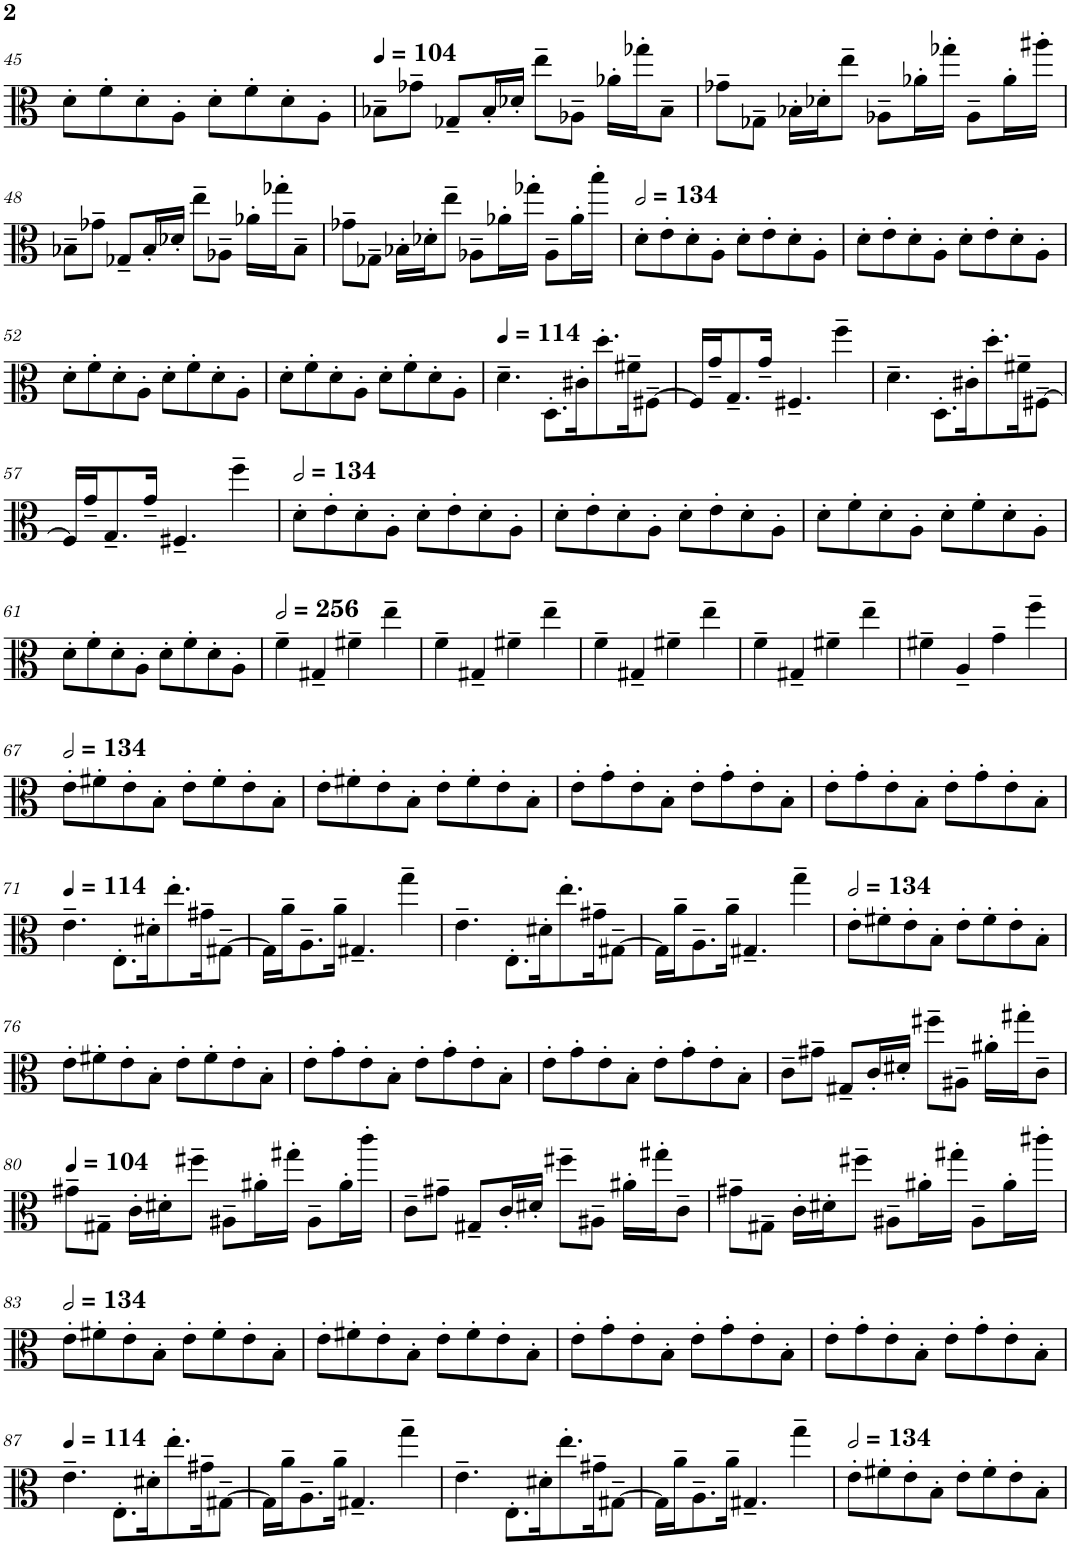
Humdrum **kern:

**kern
*part1
*staff1
*I"Viola
*I'Vla.
!!LO:PB:g=z
*clefC3
*k[]
*M4/4
=45
8d'\L
8f'\
8d'\
8A'\J
8d'\L
8f'\
8d'\
8A'\J
=46
*MM104
8B-X~\L
8g-X~\J
8G-X~/L
16B-'/L
16d-X'/JJ
8ee~\L
8A-X~\J
16a-X'\LL
16gg-X'\J
8B-~\J
=47
8g-X~\L
8G-X~\J
16B-X'\LL
16d-X'\J
8ee~\J
8A-X~\L
16a-X'\L
16gg-X'\JJ
8A-~\L
16a-'\L
16aa#X'\JJ
!!LO:LB:g=z
=48
8B-X~\L
8g-X~\J
8G-X~/L
16B-'/L
16d-X'/JJ
8ee~\L
8A-X~\J
16a-X'\LL
16gg-X'\J
8B-~\J
=49
8g-X~\L
8G-X~\J
16B-X'\LL
16d-X'\J
8ee~\J
8A-X~\L
16a-X'\L
16gg-X'\JJ
8A-~\L
16a-'\L
16bb'\JJ
=50
*MM268
8d'\L
8e'\
8d'\
8A'\J
8d'\L
8e'\
8d'\
8A'\J
=51
8d'\L
8e'\
8d'\
8A'\J
8d'\L
8e'\
8d'\
8A'\J
!!LO:LB:g=z
=52
8d'\L
8f'\
8d'\
8A'\J
8d'\L
8f'\
8d'\
8A'\J
=53
8d'\L
8f'\
8d'\
8A'\J
8d'\L
8f'\
8d'\
8A'\J
=54
*MM114
4.d~\
8.D'\L
16c#X'\K
8.dd'\
16f#X~\K
[8F#X~\J
=55
16F#/LL]
16g~/J
8.G~/
16g~/Jk
4.F#X~/
4ff~\
=56
4.d~\
8.D'\L
16c#X'\K
8.dd'\
16f#X~\K
[8F#X~\J
!!LO:LB:g=z
=57
16F#/LL]
16g~/J
8.G~/
16g~/Jk
4.F#X~/
4ff~\
=58
*MM268
8d'\L
8e'\
8d'\
8A'\J
8d'\L
8e'\
8d'\
8A'\J
=59
8d'\L
8e'\
8d'\
8A'\J
8d'\L
8e'\
8d'\
8A'\J
=60
8d'\L
8f'\
8d'\
8A'\J
8d'\L
8f'\
8d'\
8A'\J
!!LO:LB:g=z
=61
8d'\L
8f'\
8d'\
8A'\J
8d'\L
8f'\
8d'\
8A'\J
=62
*MM512
4f~\
4G#X~/
4f#X~\
4ee~\
=63
4f~\
4G#X~/
4f#X~\
4ee~\
=64
4f~\
4G#X~/
4f#X~\
4ee~\
=65
4f~\
4G#X~/
4f#X~\
4ee~\
=66
4f#X~\
4A~/
4g~\
4ff~\
!!LO:LB:g=z
=67
*MM268
8e'\L
8f#X'\
8e'\
8B'\J
8e'\L
8f#'\
8e'\
8B'\J
=68
8e'\L
8f#X'\
8e'\
8B'\J
8e'\L
8f#'\
8e'\
8B'\J
=69
8e'\L
8g'\
8e'\
8B'\J
8e'\L
8g'\
8e'\
8B'\J
=70
8e'\L
8g'\
8e'\
8B'\J
8e'\L
8g'\
8e'\
8B'\J
!!LO:LB:g=z
=71
*MM114
4.e~\
8.E'\L
16d#X'\K
8.ee'\
16g#X~\K
[8G#X~\J
=72
16G#\LL]
16a~\J
8.A~\
16a~\Jk
4.G#X~/
4gg~\
=73
4.e~\
8.E'\L
16d#X'\K
8.ee'\
16g#X~\K
[8G#X~\J
=74
16G#\LL]
16a~\J
8.A~\
16a~\Jk
4.G#X~/
4gg~\
=75
*MM268
8e'\L
8f#X'\
8e'\
8B'\J
8e'\L
8f#'\
8e'\
8B'\J
!!LO:LB:g=z
=76
8e'\L
8f#X'\
8e'\
8B'\J
8e'\L
8f#'\
8e'\
8B'\J
=77
8e'\L
8g'\
8e'\
8B'\J
8e'\L
8g'\
8e'\
8B'\J
=78
8e'\L
8g'\
8e'\
8B'\J
8e'\L
8g'\
8e'\
8B'\J
=79
8c~\L
8g#X~\J
8G#X~/L
16c'/L
16d#X'/JJ
8ff#X~\L
8A#X~\J
16a#X'\LL
16gg#X'\J
8c~\J
!!LO:LB:g=z
=80
*MM104
8g#X~\L
8G#X~\J
16c'\LL
16d#X'\J
8ff#X~\J
8A#X~\L
16a#X'\L
16gg#X'\JJ
8A#~\L
16a#'\L
16ccc'\JJ
=81
8c~\L
8g#X~\J
8G#X~/L
16c'/L
16d#X'/JJ
8ff#X~\L
8A#X~\J
16a#X'\LL
16gg#X'\J
8c~\J
=82
8g#X~\L
8G#X~\J
16c'\LL
16d#X'\J
8ff#X~\J
8A#X~\L
16a#X'\L
16gg#X'\JJ
8A#~\L
16a#'\L
16ccc#X'\JJ
!!LO:LB:g=z
=83
*MM268
8e'\L
8f#X'\
8e'\
8B'\J
8e'\L
8f#'\
8e'\
8B'\J
=84
8e'\L
8f#X'\
8e'\
8B'\J
8e'\L
8f#'\
8e'\
8B'\J
=85
8e'\L
8g'\
8e'\
8B'\J
8e'\L
8g'\
8e'\
8B'\J
=86
8e'\L
8g'\
8e'\
8B'\J
8e'\L
8g'\
8e'\
8B'\J
!!LO:LB:g=z
=87
*MM114
4.e~\
8.E'\L
16d#X'\K
8.ee'\
16g#X~\K
[8G#X~\J
=88
16G#\LL]
16a~\J
8.A~\
16a~\Jk
4.G#X~/
4gg~\
=89
4.e~\
8.E'\L
16d#X'\K
8.ee'\
16g#X~\K
[8G#X~\J
=90
16G#\LL]
16a~\J
8.A~\
16a~\Jk
4.G#X~/
4gg~\
=91
*MM268
8e'\L
8f#X'\
8e'\
8B'\J
8e'\L
8f#'\
8e'\
8B'\J
=
*-
